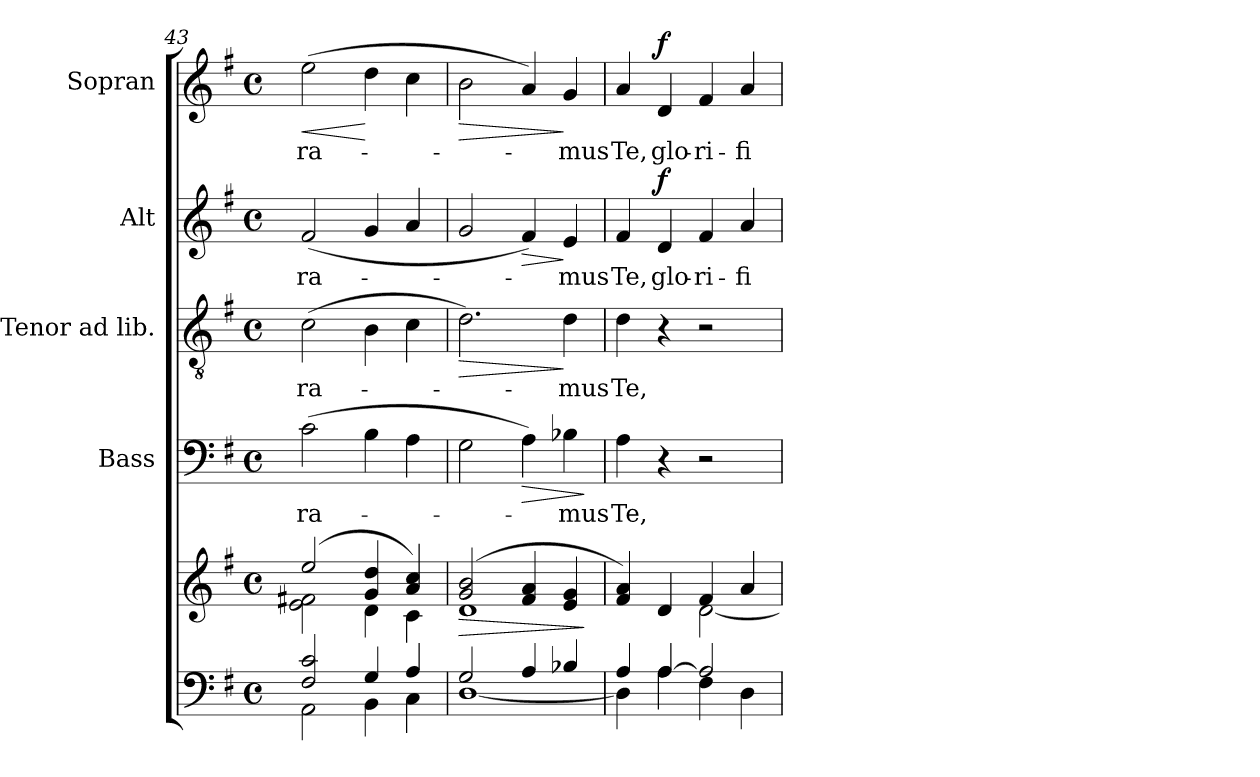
**kern	**kern	**dynam	**kern	**text	**dynam	**kern	**text	**dynam	**kern	**text	**dynam	**kern	**text	**dynam
*part5	*part5	*part5	*part4	*part4	*part4	*part3	*part3	*part3	*part2	*part2	*part2	*part1	*part1	*part1
*staff6	*staff5	*staff5/6	*staff4	*staff4	*staff4	*staff3	*staff3	*staff3	*staff2	*staff2	*staff2	*staff1	*staff1	*staff1
*	*	*	*I"Bass	*	*	*I"Tenor ad lib.	*	*	*I"Alt	*	*	*I"Sopran	*	*
*	*	*	*I'B.	*	*	*I'T.	*	*	*I'A.	*	*	*I'S.	*	*
*clefF4	*clefG2	*	*clefF4	*	*	*clefGv2	*	*	*clefG2	*	*	*clefG2	*	*
*k[f#]	*k[f#]	*	*k[f#]	*	*	*k[f#]	*	*	*k[f#]	*	*	*k[f#]	*	*
*G:	*G:	*	*G:	*	*	*G:	*	*	*G:	*	*	*G:	*	*
*M4/4	*M4/4	*	*M4/4	*	*	*M4/4	*	*	*M4/4	*	*	*M4/4	*	*
*met(c)	*met(c)	*	*met(c)	*	*	*met(c)	*	*	*met(c)	*	*	*met(c)	*	*
=43	=43	=43	=43	=43	=43	=43	=43	=43	=43	=43	=43	=43	=43	=43
*^	*^	*	*	*	*	*	*	*	*	*	*	*	*	*
!	!	!	!	!	!	!LO:LY:b	!	!	!LO:LY:b	!	!	!LO:LY:b	!	!	!LO:LY:b	!LO:HP:b
2F#/ 2c/	2AA\	(2ee/	2e\ 2f#X\	.	(>2c\	-ra-	.	(>2c\	-ra-	.	(<2f#/	-ra-	.	(>2ee\	-ra-	<
4G/	4BB\	4g/ 4dd/	4d\	.	4B\	.	.	4B\	.	.	4g/	.	.	4dd\	.	[
4A/	4C\	4a/ 4cc/)	4c\	.	4A\	.	.	4c\	.	.	4a/	.	.	4cc\	.	.
=44	=44	=44	=44	=44	=44	=44	=44	=44	=44	=44	=44	=44	=44	=44	=44	=44
!	!	!	!	!LO:HP:b	!	!	!	!	!	!LO:HP:b	!	!	!	!	!	!LO:HP:b
2G/	[<1D	(2g/ 2b/	1d	>	2G\	.	.	2.d\)	.	>	2g/	.	.	2b\	.	>
!	!	!	!	!	!	!	!LO:HP:b	!	!	!	!	!	!LO:HP:b	!	!	!
4A/	.	4f#/ 4a/	.	.	4A\)	.	>	.	.	.	4f#/)	.	>	4a/)	.	.
!	!	!	!	!	!	!LO:LY:b	!	!	!LO:LY:b	!	!	!LO:LY:b	!	!	!LO:LY:b	!
4B-X/	.	4e/ 4g/	.	.	4B-X\	-mus	.	4d\	-mus	]	4e/	-mus	]	4g/	-mus	]
*v	*v	*	*	*	*	*	*	*	*	*	*	*	*	*	*	*
*	*v	*v	*	*	*	*	*	*	*	*	*	*	*	*	*
.	.	]	.	.	]	.	.	.	.	.	.	.	.	.
!!LO:LB:g=z
=45	=45	=45	=45	=45	=45	=45	=45	=45	=45	=45	=45	=45	=45	=45
*^	*^	*	*	*	*	*	*	*	*	*	*	*	*	*
!	!	!	!	!	!	!LO:LY:b	!	!	!LO:LY:b	!	!	!LO:LY:b	!	!	!LO:LY:b	!
4A/	4D\]	4f#/ 4a/)	2ryy	.	4A\	Te,	.	4d\	Te,	.	4f#/	Te,	.	4a/	Te,	.
!	!	!	!	!	!	!	!	!	!	!	!	!LO:LY:b	!LO:DY:a	!	!LO:LY:b	!LO:DY:a
[>4A/	4A\	4d/	.	.	4r	.	.	4r	.	.	4d/	glo-	f	4d/	glo-	f
!	!	!	!	!	!	!	!	!	!	!	!	!LO:LY:b	!	!	!LO:LY:b	!
2A/]	4F#\	4f#/	[<2d\	.	2r	.	.	2r	.	.	4f#/	-ri-	.	4f#/	-ri-	.
!	!	!	!	!	!	!	!	!	!	!	!	!LO:LY:b	!	!	!LO:LY:b	!
.	4D\	4a/	.	.	.	.	.	.	.	.	4a/	-fi-	.	4a/	-fi-	.
*v	*v	*	*	*	*	*	*	*	*	*	*	*	*	*	*	*
*	*v	*v	*	*	*	*	*	*	*	*	*	*	*	*	*
=	=	=	=	=	=	=	=	=	=	=	=	=	=	=
*-	*-	*-	*-	*-	*-	*-	*-	*-	*-	*-	*-	*-	*-	*-
